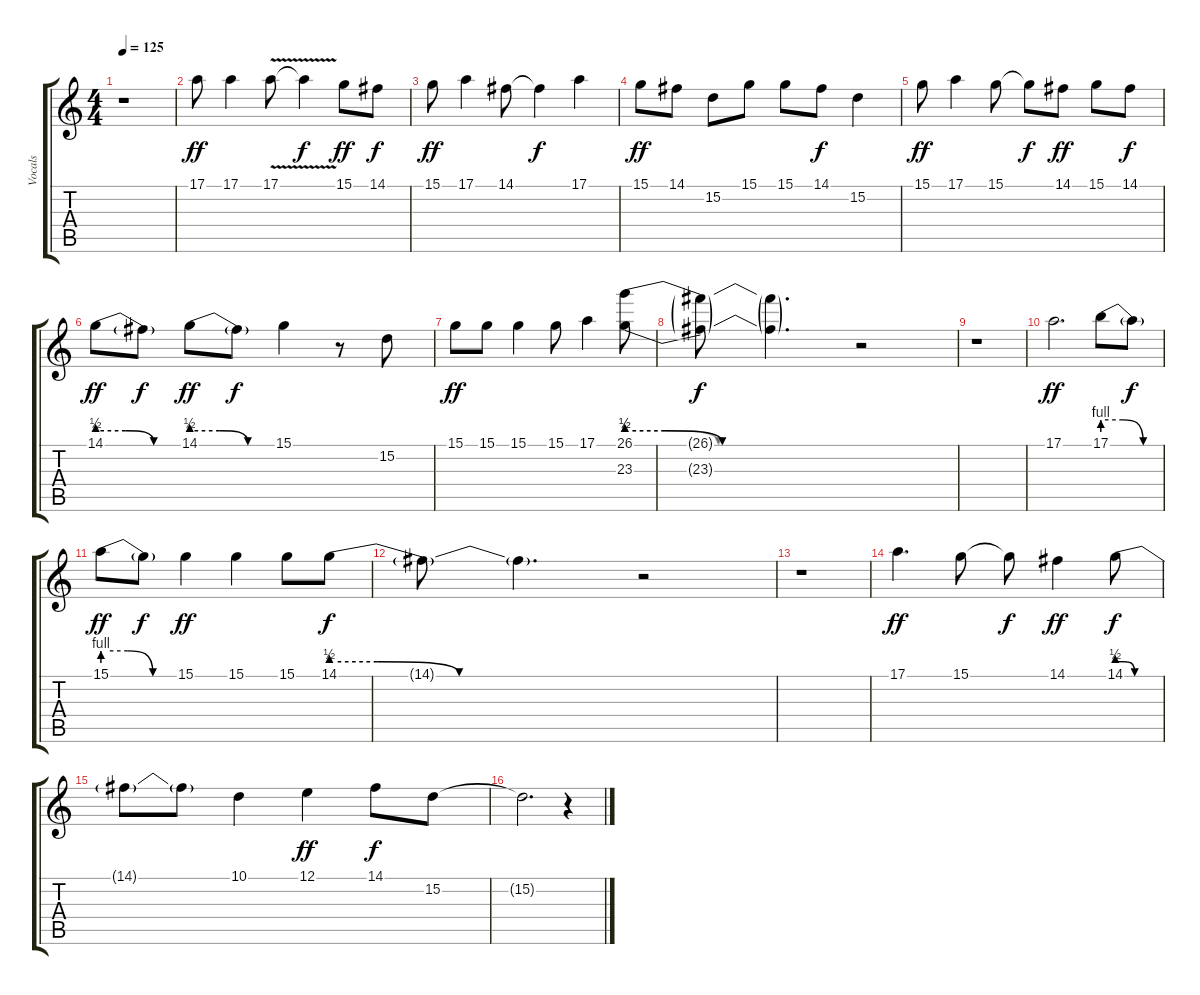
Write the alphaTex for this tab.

\track ("Vocals" "Vocals") {instrument lead2sawtooth}
\staff {score tabs}
\tuning (E4 B3 G3 D3 A2 E2) {hide}
\ts (4 4)
\tempo 125
\clef g2
\ks c
r.1{dy f} |
17.1.8{dy ff} 17.1.4 17.1{v}.8 17.1{t}.4{dy f} 15.1.8{dy ff} 14.1.8{dy f} |
15.1.8{dy ff} 17.1.4 14.1.8 14.1{t}.4{dy f} 17.1.4 |
15.1.8{dy ff} 14.1.8 15.2.8 15.1.8 15.1.8 14.1.8{dy f} 15.2.4 |
15.1.8{dy ff} 17.1.4 15.1.8 15.1{t}.8{dy f} 14.1.8{dy ff} 15.1.8 14.1.8{dy f} |
14.1{be (custom 0 2 20 2 40 0 60 0)}.8{dy ff} 14.1{t}.8{dy f} 14.1{be (custom 0 2 20 2 40 0 60 0)}.8{dy ff} 14.1{t}.8{dy f} 15.1.4 r.8 15.2.8 |
15.1.8{dy ff} 15.1.8 15.1.4 15.1.8 17.1.4 (26.1{be (custom 0 2 10 2 25 0 40 0 60 0)} 23.3{be (custom 0 2 10 2 24 0 40 0 60 0)}).8 |
(26.1{t} 23.3{t}).8{dy f} (26.1{t} 23.3{t}).4{d} r.2 |
r.1 |
17.1.2{d dy ff} 17.1{be (custom 0 4 20 4 40 0 60 0)}.8 17.1{t}.8{dy f} |
15.1{be (custom 0 4 20 4 40 0 60 0)}.8{dy ff} 15.1{t}.8{dy f} 15.1.4{dy ff} 15.1.4 15.1.8 14.1{be (custom 0 2 9 2 25 0 40 0 60 0)}.8{dy f} |
14.1{t}.8 14.1{t}.4{d} r.2 |
r.1 |
17.1.4{d dy ff} 15.1.8 15.1{t}.8{dy f} 14.1.4{dy ff} 14.1{be (custom 0 2 10 2 25 0 40 0 60 0)}.8{dy f} |
14.1{t}.8 14.1{t}.8 10.1.4 12.1.4{dy ff} 14.1.8{dy f} 15.2.8 |
15.2{t}.2{d} r.4
